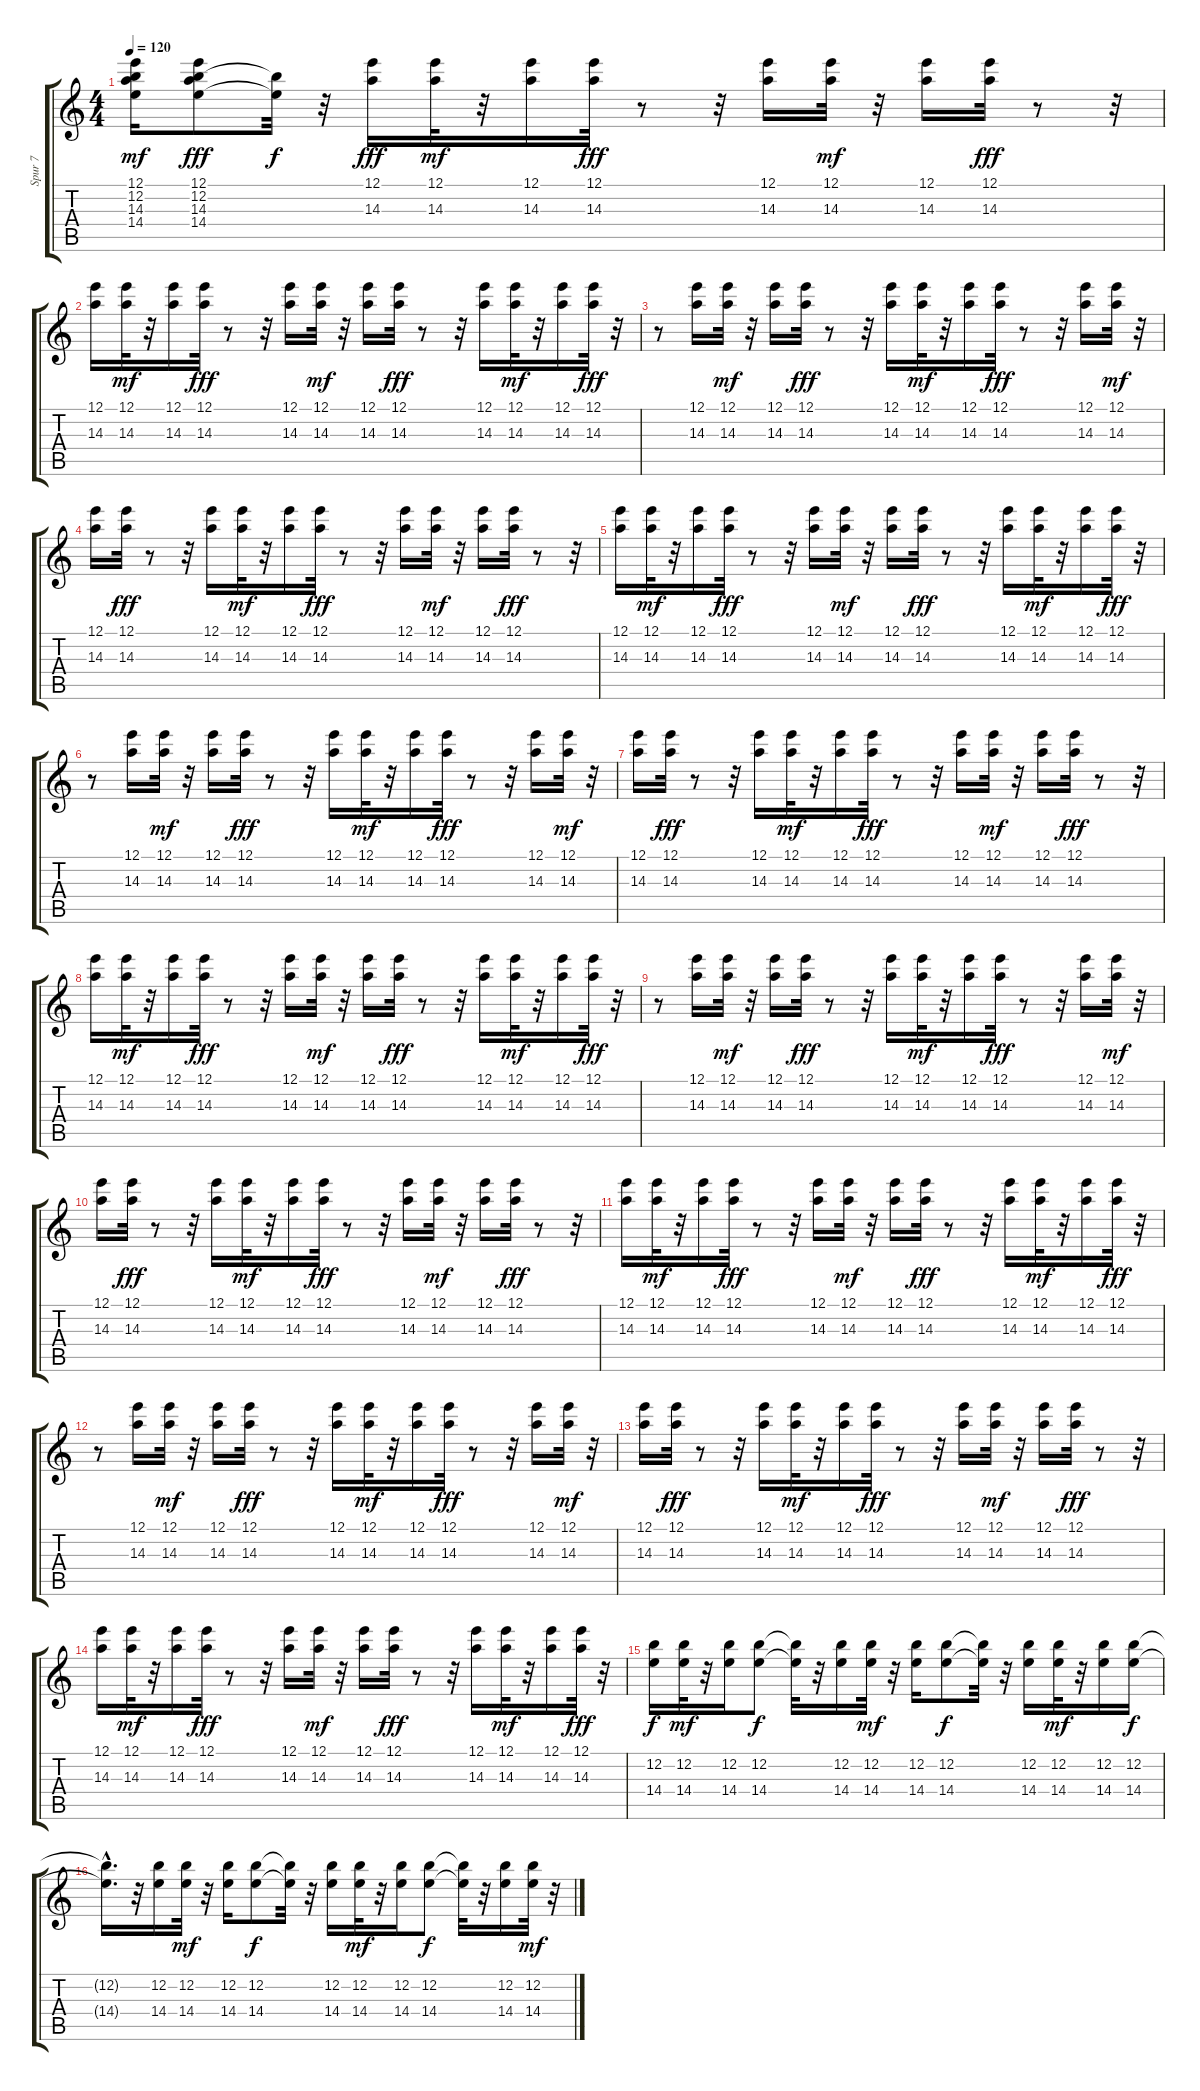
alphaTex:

\track ("Spur 7" "Spur 7") {instrument acousticguitarnylon}
\staff {score tabs}
\tuning (E4 B3 G3 D3 A2 E2) {hide}
\ts (4 4)
\tempo 120
\clef g2
\ks c
(12.1 12.2 14.3 14.4).16{dy mf} (12.1 12.2 14.3 14.4).8{dy fff} (12.2{t} 14.4{t}).32{dy f} r.32 (12.1 14.3).16{dy fff} (12.1 14.3).32{dy mf} r.32 (12.1 14.3).16 (12.1 14.3).32{dy fff} r.8 r.32 (12.1 14.3).16 (12.1 14.3).32{dy mf} r.32 (12.1 14.3).16 (12.1 14.3).32{dy fff} r.8 r.32 |
(12.1 14.3).16 (12.1 14.3).32{dy mf} r.32 (12.1 14.3).16 (12.1 14.3).32{dy fff} r.8 r.32 (12.1 14.3).16 (12.1 14.3).32{dy mf} r.32 (12.1 14.3).16 (12.1 14.3).32{dy fff} r.8 r.32 (12.1 14.3).16 (12.1 14.3).32{dy mf} r.32 (12.1 14.3).16 (12.1 14.3).32{dy fff} r.32 |
r.8 (12.1 14.3).16 (12.1 14.3).32{dy mf} r.32 (12.1 14.3).16 (12.1 14.3).32{dy fff} r.8 r.32 (12.1 14.3).16 (12.1 14.3).32{dy mf} r.32 (12.1 14.3).16 (12.1 14.3).32{dy fff} r.8 r.32 (12.1 14.3).16 (12.1 14.3).32{dy mf} r.32 |
(12.1 14.3).16 (12.1 14.3).32{dy fff} r.8 r.32 (12.1 14.3).16 (12.1 14.3).32{dy mf} r.32 (12.1 14.3).16 (12.1 14.3).32{dy fff} r.8 r.32 (12.1 14.3).16 (12.1 14.3).32{dy mf} r.32 (12.1 14.3).16 (12.1 14.3).32{dy fff} r.8 r.32 |
(12.1 14.3).16 (12.1 14.3).32{dy mf} r.32 (12.1 14.3).16 (12.1 14.3).32{dy fff} r.8 r.32 (12.1 14.3).16 (12.1 14.3).32{dy mf} r.32 (12.1 14.3).16 (12.1 14.3).32{dy fff} r.8 r.32 (12.1 14.3).16 (12.1 14.3).32{dy mf} r.32 (12.1 14.3).16 (12.1 14.3).32{dy fff} r.32 |
r.8 (12.1 14.3).16 (12.1 14.3).32{dy mf} r.32 (12.1 14.3).16 (12.1 14.3).32{dy fff} r.8 r.32 (12.1 14.3).16 (12.1 14.3).32{dy mf} r.32 (12.1 14.3).16 (12.1 14.3).32{dy fff} r.8 r.32 (12.1 14.3).16 (12.1 14.3).32{dy mf} r.32 |
(12.1 14.3).16 (12.1 14.3).32{dy fff} r.8 r.32 (12.1 14.3).16 (12.1 14.3).32{dy mf} r.32 (12.1 14.3).16 (12.1 14.3).32{dy fff} r.8 r.32 (12.1 14.3).16 (12.1 14.3).32{dy mf} r.32 (12.1 14.3).16 (12.1 14.3).32{dy fff} r.8 r.32 |
(12.1 14.3).16 (12.1 14.3).32{dy mf} r.32 (12.1 14.3).16 (12.1 14.3).32{dy fff} r.8 r.32 (12.1 14.3).16 (12.1 14.3).32{dy mf} r.32 (12.1 14.3).16 (12.1 14.3).32{dy fff} r.8 r.32 (12.1 14.3).16 (12.1 14.3).32{dy mf} r.32 (12.1 14.3).16 (12.1 14.3).32{dy fff} r.32 |
r.8 (12.1 14.3).16 (12.1 14.3).32{dy mf} r.32 (12.1 14.3).16 (12.1 14.3).32{dy fff} r.8 r.32 (12.1 14.3).16 (12.1 14.3).32{dy mf} r.32 (12.1 14.3).16 (12.1 14.3).32{dy fff} r.8 r.32 (12.1 14.3).16 (12.1 14.3).32{dy mf} r.32 |
(12.1 14.3).16 (12.1 14.3).32{dy fff} r.8 r.32 (12.1 14.3).16 (12.1 14.3).32{dy mf} r.32 (12.1 14.3).16 (12.1 14.3).32{dy fff} r.8 r.32 (12.1 14.3).16 (12.1 14.3).32{dy mf} r.32 (12.1 14.3).16 (12.1 14.3).32{dy fff} r.8 r.32 |
(12.1 14.3).16 (12.1 14.3).32{dy mf} r.32 (12.1 14.3).16 (12.1 14.3).32{dy fff} r.8 r.32 (12.1 14.3).16 (12.1 14.3).32{dy mf} r.32 (12.1 14.3).16 (12.1 14.3).32{dy fff} r.8 r.32 (12.1 14.3).16 (12.1 14.3).32{dy mf} r.32 (12.1 14.3).16 (12.1 14.3).32{dy fff} r.32 |
r.8 (12.1 14.3).16 (12.1 14.3).32{dy mf} r.32 (12.1 14.3).16 (12.1 14.3).32{dy fff} r.8 r.32 (12.1 14.3).16 (12.1 14.3).32{dy mf} r.32 (12.1 14.3).16 (12.1 14.3).32{dy fff} r.8 r.32 (12.1 14.3).16 (12.1 14.3).32{dy mf} r.32 |
(12.1 14.3).16 (12.1 14.3).32{dy fff} r.8 r.32 (12.1 14.3).16 (12.1 14.3).32{dy mf} r.32 (12.1 14.3).16 (12.1 14.3).32{dy fff} r.8 r.32 (12.1 14.3).16 (12.1 14.3).32{dy mf} r.32 (12.1 14.3).16 (12.1 14.3).32{dy fff} r.8 r.32 |
(12.1 14.3).16 (12.1 14.3).32{dy mf} r.32 (12.1 14.3).16 (12.1 14.3).32{dy fff} r.8 r.32 (12.1 14.3).16 (12.1 14.3).32{dy mf} r.32 (12.1 14.3).16 (12.1 14.3).32{dy fff} r.8 r.32 (12.1 14.3).16 (12.1 14.3).32{dy mf} r.32 (12.1 14.3).16 (12.1 14.3).32{dy fff} r.32 |
(12.2 14.4).16{dy f} (12.2 14.4).32{dy mf} r.32 (12.2 14.4).16 (12.2 14.4).8{dy f} (12.2{t} 14.4{t}).32 r.32 (12.2 14.4).16 (12.2 14.4).32{dy mf} r.32 (12.2 14.4).16 (12.2 14.4).8{dy f} (12.2{t} 14.4{t}).32 r.32 (12.2 14.4).16 (12.2 14.4).32{dy mf} r.32 (12.2 14.4).16 (12.2 14.4).16{dy f} |
(12.2{hac t} 14.4{hac t}).16{d} r.32 (12.2 14.4).16 (12.2 14.4).32{dy mf} r.32 (12.2 14.4).16 (12.2 14.4).8{dy f} (12.2{t} 14.4{t}).32 r.32 (12.2 14.4).16 (12.2 14.4).32{dy mf} r.32 (12.2 14.4).16 (12.2 14.4).8{dy f} (12.2{t} 14.4{t}).32 r.32 (12.2 14.4).16 (12.2 14.4).32{dy mf} r.32
